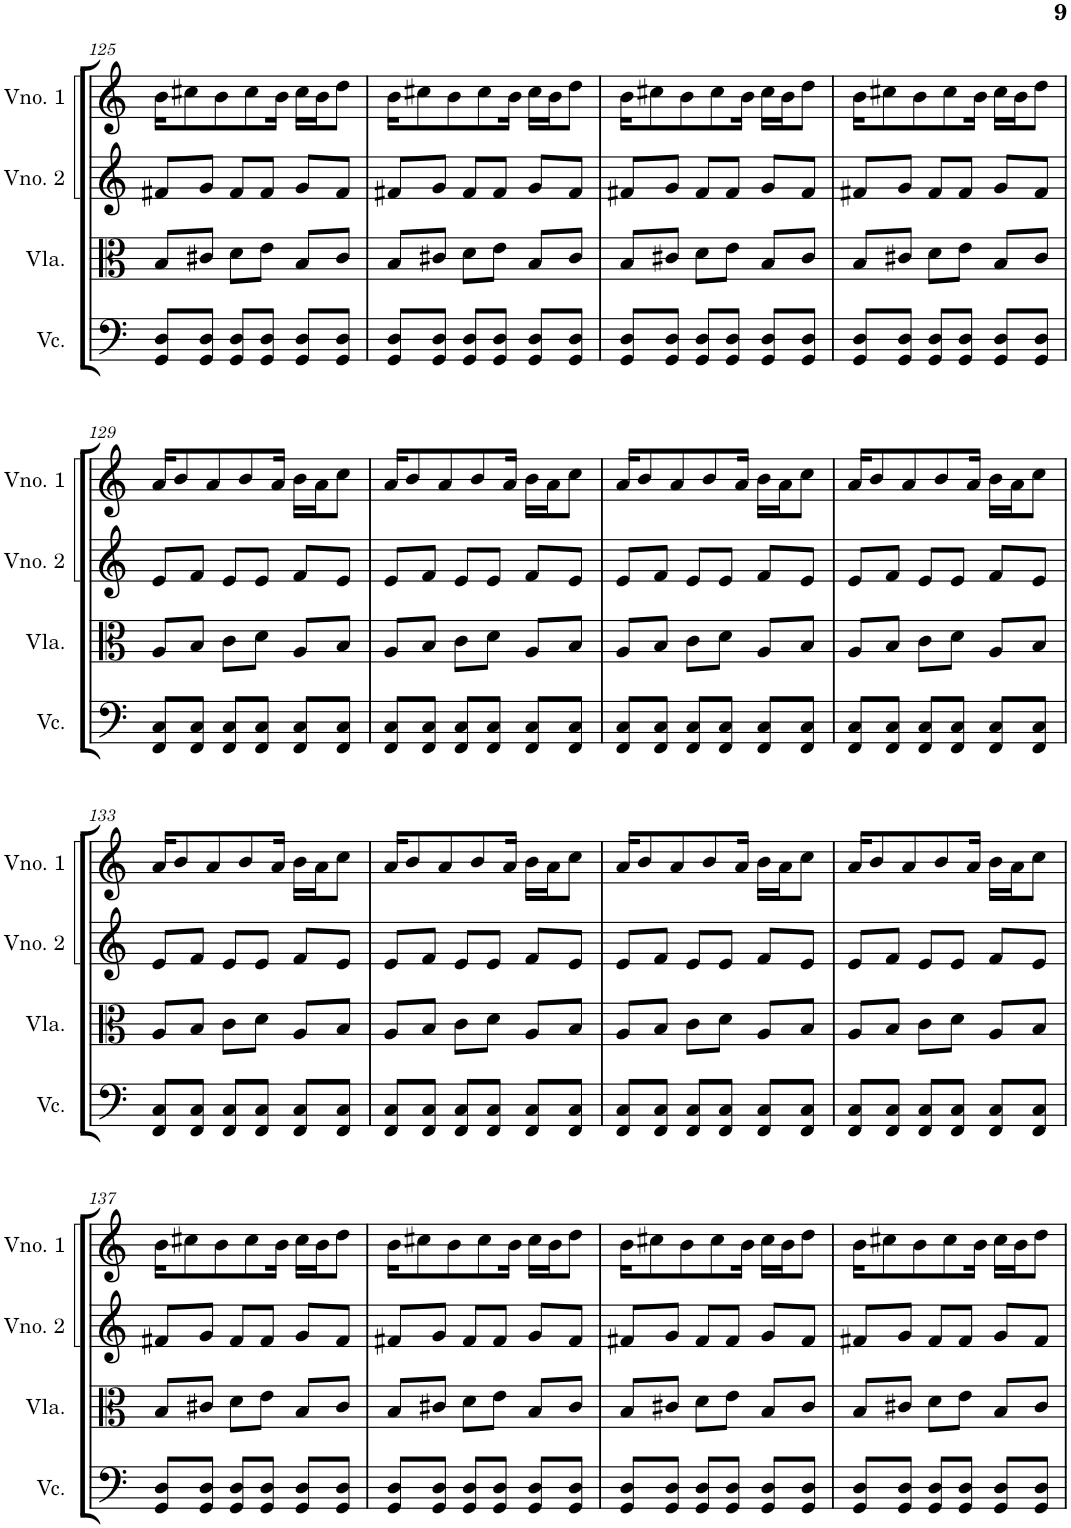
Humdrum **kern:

**kern	**kern	**kern	**kern
*part4	*part3	*part2	*part1
*staff4	*staff3	*staff2	*staff1
*I"Violoncelo	*I"Viola	*I"Violino 2	*I"Violino 1
*I'Vc.	*I'Vla.	*I'Vno. 2	*I'Vno. 1
!!LO:PB:g=z
*clefF4	*clefC3	*clefG2	*clefG2
*k[]	*k[]	*k[]	*k[]
*M3/4	*M3/4	*M3/4	*M3/4
=125	=125	=125	=125
8GG/ 8D/L	8B/L	8f#X/L	16b\KL
.	.	.	8cc#X\
8GG/ 8D/J	8c#X/J	8g/J	.
.	.	.	8b\
8GG/ 8D/L	8d\L	8f#/L	.
.	.	.	8cc#\
8GG/ 8D/J	8e\J	8f#/J	.
.	.	.	16b\Jk
8GG/ 8D/L	8B/L	8g/L	16cc#\LL
.	.	.	16b\J
8GG/ 8D/J	8c#/J	8f#/J	8dd\J
=126	=126	=126	=126
8GG/ 8D/L	8B/L	8f#X/L	16b\KL
.	.	.	8cc#X\
8GG/ 8D/J	8c#X/J	8g/J	.
.	.	.	8b\
8GG/ 8D/L	8d\L	8f#/L	.
.	.	.	8cc#\
8GG/ 8D/J	8e\J	8f#/J	.
.	.	.	16b\Jk
8GG/ 8D/L	8B/L	8g/L	16cc#\LL
.	.	.	16b\J
8GG/ 8D/J	8c#/J	8f#/J	8dd\J
=127	=127	=127	=127
8GG/ 8D/L	8B/L	8f#X/L	16b\KL
.	.	.	8cc#X\
8GG/ 8D/J	8c#X/J	8g/J	.
.	.	.	8b\
8GG/ 8D/L	8d\L	8f#/L	.
.	.	.	8cc#\
8GG/ 8D/J	8e\J	8f#/J	.
.	.	.	16b\Jk
8GG/ 8D/L	8B/L	8g/L	16cc#\LL
.	.	.	16b\J
8GG/ 8D/J	8c#/J	8f#/J	8dd\J
=128	=128	=128	=128
8GG/ 8D/L	8B/L	8f#X/L	16b\KL
.	.	.	8cc#X\
8GG/ 8D/J	8c#X/J	8g/J	.
.	.	.	8b\
8GG/ 8D/L	8d\L	8f#/L	.
.	.	.	8cc#\
8GG/ 8D/J	8e\J	8f#/J	.
.	.	.	16b\Jk
8GG/ 8D/L	8B/L	8g/L	16cc#\LL
.	.	.	16b\J
8GG/ 8D/J	8c#/J	8f#/J	8dd\J
!!LO:LB:g=z
=129	=129	=129	=129
8FF/ 8C/L	8A/L	8e/L	16a/KL
.	.	.	8b/
8FF/ 8C/J	8B/J	8f/J	.
.	.	.	8a/
8FF/ 8C/L	8c\L	8e/L	.
.	.	.	8b/
8FF/ 8C/J	8d\J	8e/J	.
.	.	.	16a/Jk
8FF/ 8C/L	8A/L	8f/L	16b\LL
.	.	.	16a\J
8FF/ 8C/J	8B/J	8e/J	8cc\J
=130	=130	=130	=130
8FF/ 8C/L	8A/L	8e/L	16a/KL
.	.	.	8b/
8FF/ 8C/J	8B/J	8f/J	.
.	.	.	8a/
8FF/ 8C/L	8c\L	8e/L	.
.	.	.	8b/
8FF/ 8C/J	8d\J	8e/J	.
.	.	.	16a/Jk
8FF/ 8C/L	8A/L	8f/L	16b\LL
.	.	.	16a\J
8FF/ 8C/J	8B/J	8e/J	8cc\J
=131	=131	=131	=131
8FF/ 8C/L	8A/L	8e/L	16a/KL
.	.	.	8b/
8FF/ 8C/J	8B/J	8f/J	.
.	.	.	8a/
8FF/ 8C/L	8c\L	8e/L	.
.	.	.	8b/
8FF/ 8C/J	8d\J	8e/J	.
.	.	.	16a/Jk
8FF/ 8C/L	8A/L	8f/L	16b\LL
.	.	.	16a\J
8FF/ 8C/J	8B/J	8e/J	8cc\J
=132	=132	=132	=132
8FF/ 8C/L	8A/L	8e/L	16a/KL
.	.	.	8b/
8FF/ 8C/J	8B/J	8f/J	.
.	.	.	8a/
8FF/ 8C/L	8c\L	8e/L	.
.	.	.	8b/
8FF/ 8C/J	8d\J	8e/J	.
.	.	.	16a/Jk
8FF/ 8C/L	8A/L	8f/L	16b\LL
.	.	.	16a\J
8FF/ 8C/J	8B/J	8e/J	8cc\J
!!LO:LB:g=z
=133	=133	=133	=133
8FF/ 8C/L	8A/L	8e/L	16a/KL
.	.	.	8b/
8FF/ 8C/J	8B/J	8f/J	.
.	.	.	8a/
8FF/ 8C/L	8c\L	8e/L	.
.	.	.	8b/
8FF/ 8C/J	8d\J	8e/J	.
.	.	.	16a/Jk
8FF/ 8C/L	8A/L	8f/L	16b\LL
.	.	.	16a\J
8FF/ 8C/J	8B/J	8e/J	8cc\J
=134	=134	=134	=134
8FF/ 8C/L	8A/L	8e/L	16a/KL
.	.	.	8b/
8FF/ 8C/J	8B/J	8f/J	.
.	.	.	8a/
8FF/ 8C/L	8c\L	8e/L	.
.	.	.	8b/
8FF/ 8C/J	8d\J	8e/J	.
.	.	.	16a/Jk
8FF/ 8C/L	8A/L	8f/L	16b\LL
.	.	.	16a\J
8FF/ 8C/J	8B/J	8e/J	8cc\J
=135	=135	=135	=135
8FF/ 8C/L	8A/L	8e/L	16a/KL
.	.	.	8b/
8FF/ 8C/J	8B/J	8f/J	.
.	.	.	8a/
8FF/ 8C/L	8c\L	8e/L	.
.	.	.	8b/
8FF/ 8C/J	8d\J	8e/J	.
.	.	.	16a/Jk
8FF/ 8C/L	8A/L	8f/L	16b\LL
.	.	.	16a\J
8FF/ 8C/J	8B/J	8e/J	8cc\J
=136	=136	=136	=136
8FF/ 8C/L	8A/L	8e/L	16a/KL
.	.	.	8b/
8FF/ 8C/J	8B/J	8f/J	.
.	.	.	8a/
8FF/ 8C/L	8c\L	8e/L	.
.	.	.	8b/
8FF/ 8C/J	8d\J	8e/J	.
.	.	.	16a/Jk
8FF/ 8C/L	8A/L	8f/L	16b\LL
.	.	.	16a\J
8FF/ 8C/J	8B/J	8e/J	8cc\J
!!LO:LB:g=z
=137	=137	=137	=137
8GG/ 8D/L	8B/L	8f#X/L	16b\KL
.	.	.	8cc#X\
8GG/ 8D/J	8c#X/J	8g/J	.
.	.	.	8b\
8GG/ 8D/L	8d\L	8f#/L	.
.	.	.	8cc#\
8GG/ 8D/J	8e\J	8f#/J	.
.	.	.	16b\Jk
8GG/ 8D/L	8B/L	8g/L	16cc#\LL
.	.	.	16b\J
8GG/ 8D/J	8c#/J	8f#/J	8dd\J
=138	=138	=138	=138
8GG/ 8D/L	8B/L	8f#X/L	16b\KL
.	.	.	8cc#X\
8GG/ 8D/J	8c#X/J	8g/J	.
.	.	.	8b\
8GG/ 8D/L	8d\L	8f#/L	.
.	.	.	8cc#\
8GG/ 8D/J	8e\J	8f#/J	.
.	.	.	16b\Jk
8GG/ 8D/L	8B/L	8g/L	16cc#\LL
.	.	.	16b\J
8GG/ 8D/J	8c#/J	8f#/J	8dd\J
=139	=139	=139	=139
8GG/ 8D/L	8B/L	8f#X/L	16b\KL
.	.	.	8cc#X\
8GG/ 8D/J	8c#X/J	8g/J	.
.	.	.	8b\
8GG/ 8D/L	8d\L	8f#/L	.
.	.	.	8cc#\
8GG/ 8D/J	8e\J	8f#/J	.
.	.	.	16b\Jk
8GG/ 8D/L	8B/L	8g/L	16cc#\LL
.	.	.	16b\J
8GG/ 8D/J	8c#/J	8f#/J	8dd\J
=140	=140	=140	=140
8GG/ 8D/L	8B/L	8f#X/L	16b\KL
.	.	.	8cc#X\
8GG/ 8D/J	8c#X/J	8g/J	.
.	.	.	8b\
8GG/ 8D/L	8d\L	8f#/L	.
.	.	.	8cc#\
8GG/ 8D/J	8e\J	8f#/J	.
.	.	.	16b\Jk
8GG/ 8D/L	8B/L	8g/L	16cc#\LL
.	.	.	16b\J
8GG/ 8D/J	8c#/J	8f#/J	8dd\J
=	=	=	=
*-	*-	*-	*-
